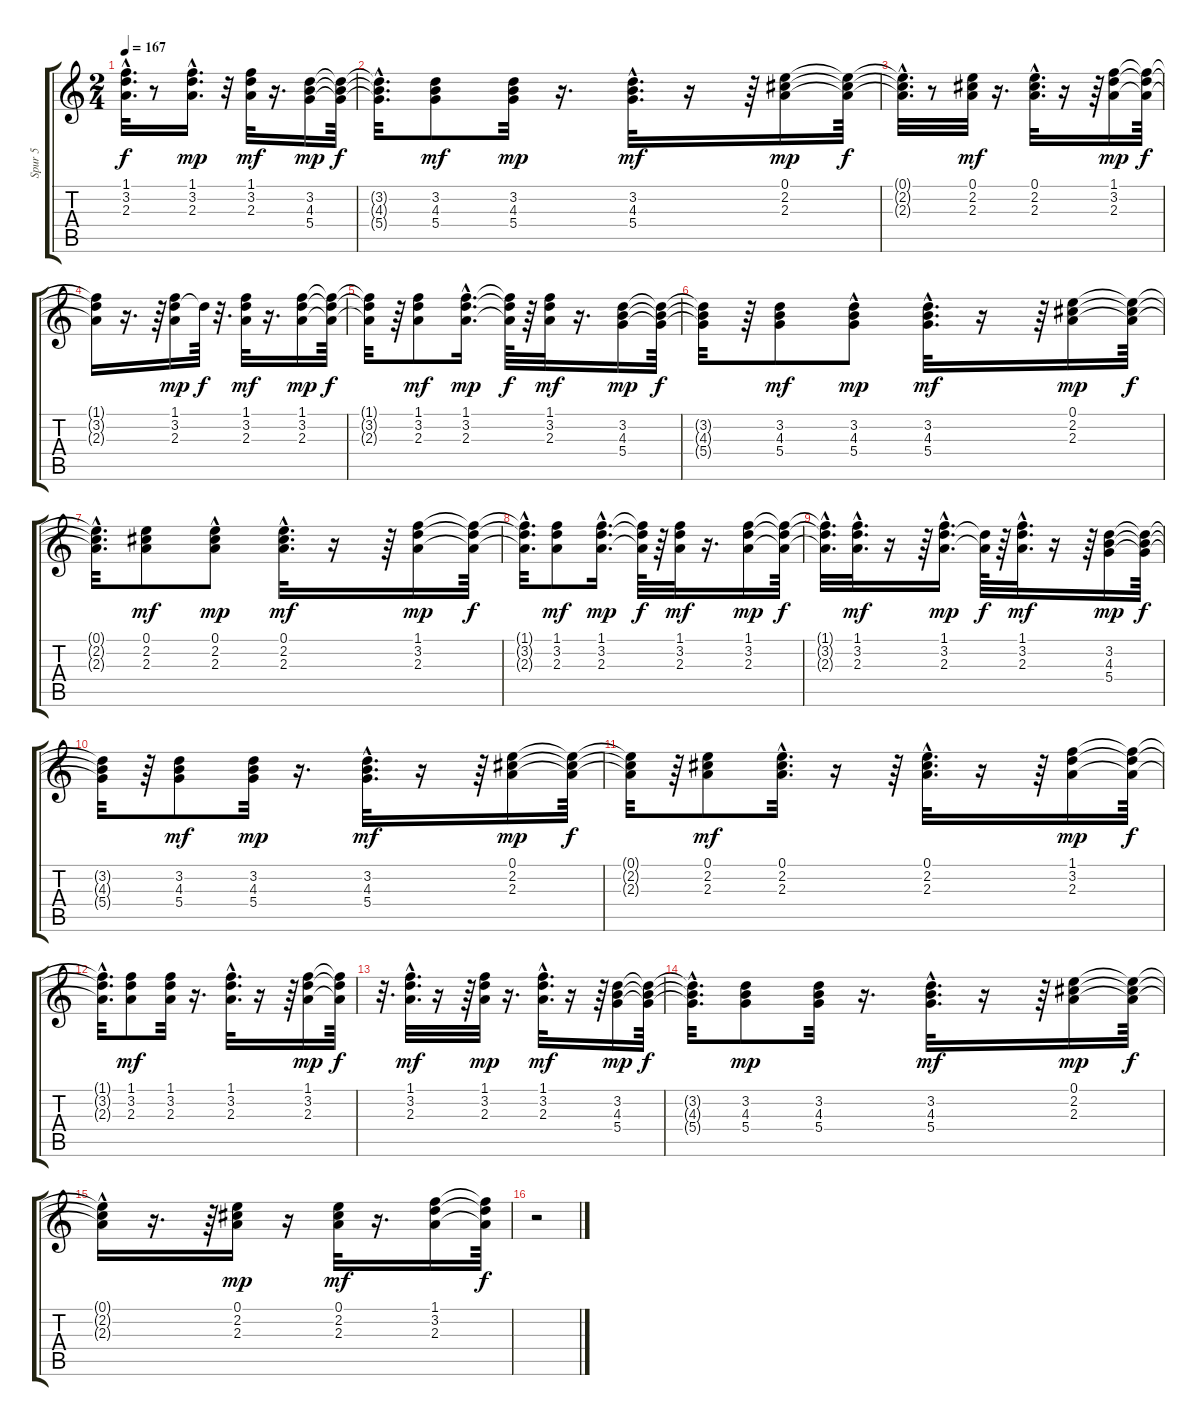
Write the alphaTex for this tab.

\track ("Spur 5" "Spur 5") {instrument acousticguitarsteel}
\staff {score tabs}
\tuning (E4 B3 G3 D3 A2 E2) {hide}
\ts (2 4)
\tempo 167
\clef g2
\ks c
(1.1{hac t} 3.2{hac t} 2.3{hac t}).32{d dy f} r.8 (1.1 3.2{hac} 2.3{hac}).16{d dy mp} r.32 (1.1 3.2 2.3).32{dy mf} r.16{d} (3.2 4.3 5.4).16{dy mp} (3.2{t} 4.3{t} 5.4{t}).64{dy f} |
(3.2{hac t} 4.3{t} 5.4{t}).32{d} (3.2 4.3 5.4).8{dy mf} (3.2 4.3 5.4).32{dy mp} r.16{d} (3.2{hac} 4.3 5.4).32{d dy mf} r.16 r.64 (0.1 2.2 2.3).16{dy mp} (0.1{t} 2.2{t} 2.3{t}).64{dy f} |
(0.1{hac t} 2.2{hac t} 2.3{hac t}).32{d} r.8 (0.1 2.2 2.3).32{dy mf} r.16{d} (0.1{hac} 2.2 2.3).32{d} r.16 r.64 (1.1 3.2 2.3).16{dy mp} (1.1{t} 3.2{t} 2.3{t}).64{dy f} |
(1.1{t} 3.2{t} 2.3{t}).16 r.16{d} r.64 (1.1 3.2 2.3).16{dy mp} 3.2{t}.64{dy f} r.32{d} (1.1 3.2 2.3).32{dy mf} r.16{d} (1.1 3.2 2.3).16{dy mp} (1.1{t} 3.2{t} 2.3{t}).64{dy f} |
(1.1{t} 3.2{t} 2.3{t}).32 r.64 (1.1 3.2 2.3).8{dy mf} (1.1{hac} 3.2{hac} 2.3{hac}).16{d dy mp} (1.1{t} 3.2{t} 2.3{t}).64{dy f} r.64 (1.1 3.2 2.3).32{dy mf} r.16{d} (3.2 4.3 5.4).16{dy mp} (3.2{t} 4.3{t} 5.4{t}).64{dy f} |
(3.2{t} 4.3{t} 5.4{t}).32 r.64 (3.2 4.3 5.4).8{dy mf} (3.2 4.3{hac} 5.4{hac}).8{dy mp} (3.2{hac} 4.3{hac} 5.4).32{d dy mf} r.16 r.64 (0.1 2.2 2.3).16{dy mp} (0.1{t} 2.2{t} 2.3{t}).64{dy f} |
(0.1{hac t} 2.2{t} 2.3{t}).32{d} (0.1 2.2 2.3).8{dy mf} (0.1 2.2{hac} 2.3{hac}).8{dy mp} (0.1{hac} 2.2 2.3).32{d dy mf} r.16 r.64 (1.1 3.2 2.3).16{dy mp} (1.1{t} 3.2{t} 2.3{t}).64{dy f} |
(1.1{t} 3.2{hac t} 2.3{t}).32{d} (1.1 3.2 2.3).8{dy mf} (1.1{hac} 3.2{hac} 2.3{hac}).16{d dy mp} (1.1{t} 3.2{t} 2.3{t}).64{dy f} r.64 (1.1 3.2 2.3).32{dy mf} r.16{d} (1.1 3.2 2.3).16{dy mp} (1.1{t} 3.2{t} 2.3{t}).64{dy f} |
(1.1{hac t} 3.2{hac t} 2.3{hac t}).32{d} (1.1 3.2{hac} 2.3{hac}).32{d dy mf} r.16 r.64 (1.1{hac} 3.2{hac} 2.3{hac}).16{d dy mp} (3.2{t} 2.3{t}).64{dy f} r.64 (1.1 3.2{hac} 2.3{hac}).32{d dy mf} r.16 r.64 (3.2 4.3 5.4).16{dy mp} (3.2{t} 4.3{t} 5.4{t}).64{dy f} |
(3.2{t} 4.3{t} 5.4{t}).32 r.64 (3.2 4.3 5.4).8{dy mf} (3.2 4.3 5.4).32{dy mp} r.16{d} (3.2{hac} 4.3{hac} 5.4{hac}).32{d dy mf} r.16 r.64 (0.1 2.2 2.3).16{dy mp} (0.1{t} 2.2{t} 2.3{t}).64{dy f} |
(0.1{t} 2.2{t} 2.3{t}).32 r.64 (0.1 2.2 2.3).8{dy mf} (0.1 2.2 2.3{hac}).32{d} r.16 r.64 (0.1{hac} 2.2{hac} 2.3{hac}).32{d} r.16 r.64 (1.1 3.2 2.3).16{dy mp} (1.1{t} 3.2{t} 2.3{t}).64{dy f} |
(1.1{t} 3.2{hac t} 2.3{hac t}).32{d} (1.1 3.2 2.3).8{dy mf} (1.1 3.2 2.3).32 r.16{d} (1.1 3.2{hac} 2.3).32{d} r.16 r.64 (1.1 3.2 2.3).16{dy mp} (1.1{t} 3.2{t} 2.3{t}).64{dy f} |
r.32{d} (1.1{hac} 3.2{hac} 2.3{hac}).32{d dy mf} r.16 r.64 (1.1 3.2 2.3).32{dy mp} r.16{d} (1.1 3.2{hac} 2.3).32{d dy mf} r.16 r.64 (3.2 4.3 5.4).16{dy mp} (3.2{t} 4.3{t} 5.4{t}).64{dy f} |
(3.2{hac t} 4.3{hac t} 5.4{hac t}).32{d} (3.2 4.3 5.4).8{dy mp} (3.2 4.3 5.4).32 r.16{d} (3.2{hac} 4.3 5.4).32{d dy mf} r.16 r.64 (0.1 2.2 2.3).16{dy mp} (0.1{t} 2.2{t} 2.3{t}).64{dy f} |
(0.1{t} 2.2{hac t} 2.3{t}).16 r.16{d} r.64 (0.1 2.2 2.3).16{dy mp} r.16 (0.1 2.2 2.3).32{dy mf} r.16{d} (1.1 3.2 2.3).16 (1.1{t} 3.2{t} 2.3{t}).64{dy f} |
r.2
